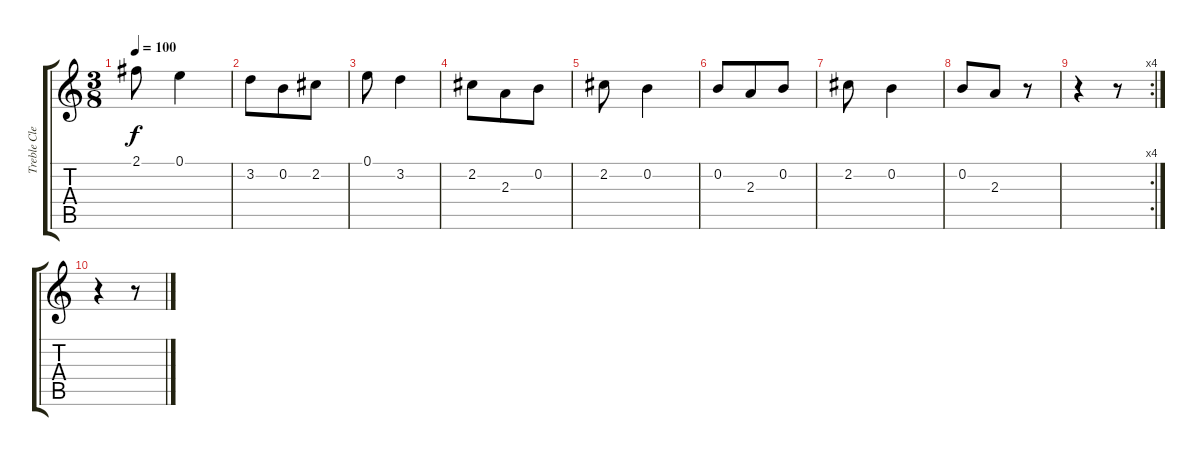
\track ("Treble Clef       " "Treble Cle") {instrument acousticguitarnylon}
\staff {score tabs}
\tuning (E4 B3 G3 D3 A2 E2) {hide}
\ts (3 8)
\tempo 100
\clef g2
\ks c
2.1.8{dy f} 0.1.4 |
3.2.8 0.2.8 2.2.8 |
0.1.8 3.2.4 |
2.2.8 2.3.8 0.2.8 |
2.2.8 0.2.4 |
0.2.8 2.3.8 0.2.8 |
2.2.8 0.2.4 |
0.2.8 2.3.8 r.8 |
\rc 4
r.4 r.8 |
r.4 r.8
